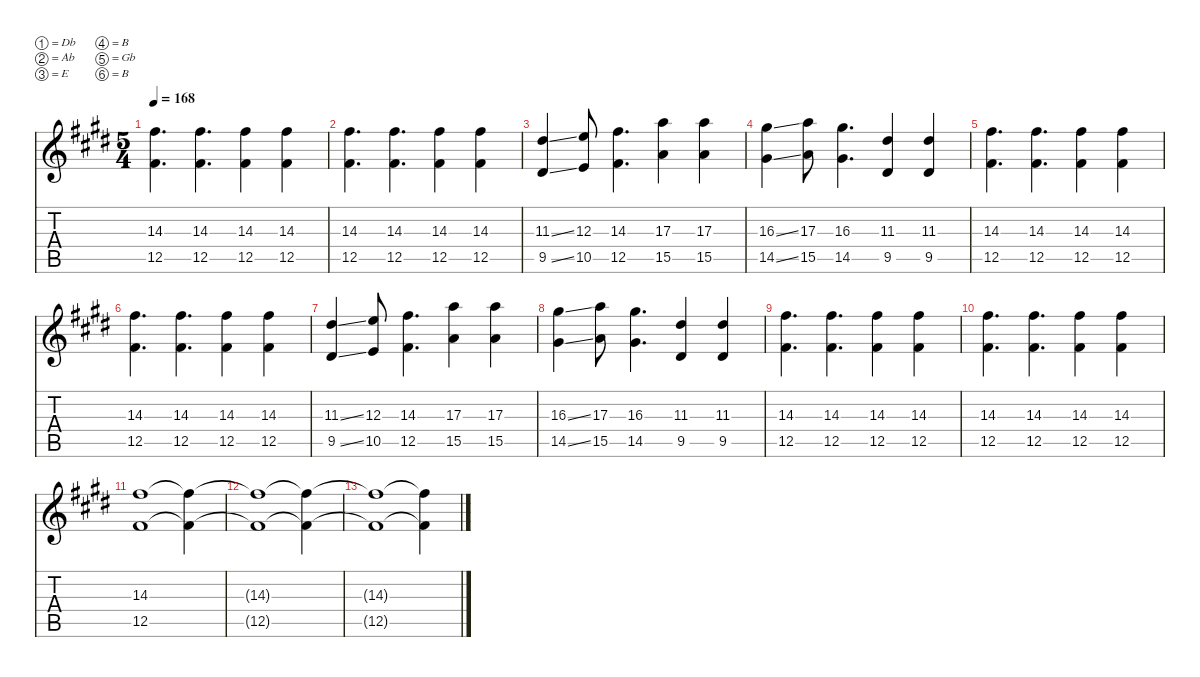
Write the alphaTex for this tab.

\defaultSystemsLayout 4
\hideDynamics
\bracketExtendMode nobrackets
\singleTrackTrackNamePolicy hidden
\multiTrackTrackNamePolicy hidden
\firstSystemTrackNameMode fullname
\firstSystemTrackNameOrientation horizontal
\otherSystemsTrackNameOrientation horizontal
\track ("Guitar 1 - hidden" "s.guit.") {instrument electricguitarjazz}
\staff {score tabs}
\tuning (Db4 Ab3 E3 B2 Gb2 B1)
\ts (5 4)
\tempo 168
\clef g2
\ks c#minor
(14.3{acc #} 12.5{acc #}).4{d dy ppp beam Down} (14.3{acc #} 12.5{acc #}).4{d beam Down} (14.3{acc #} 12.5{acc #}).4{beam Down} (14.3{acc #} 12.5{acc #}).4{beam Down} |
(14.3{acc #} 12.5{acc #}).4{d beam Down} (14.3{acc #} 12.5{acc #}).4{d beam Down} (14.3{acc #} 12.5{acc #}).4{beam Down} (14.3{acc #} 12.5{acc #}).4{beam Down} |
(11.3{ss acc #} 9.5{ss acc #}).4{beam Up} (12.3{acc forcenatural} 10.5{acc forcenatural}).8{beam Up} (14.3{acc #} 12.5{acc #}).4{d beam Down} (17.3{acc forcenatural} 15.5{acc forcenatural}).4{beam Down} (17.3{acc forcenatural} 15.5{acc forcenatural}).4{beam Down} |
(16.3{ss acc #} 14.5{ss acc #}).4{beam Down} (17.3{acc forcenatural} 15.5{acc forcenatural}).8{beam Down} (16.3{acc #} 14.5{acc #}).4{d beam Down} (11.3{acc #} 9.5{acc #}).4{beam Up} (11.3{acc #} 9.5{acc #}).4{beam Up} |
(14.3{acc #} 12.5{acc #}).4{d beam Down} (14.3{acc #} 12.5{acc #}).4{d beam Down} (14.3{acc #} 12.5{acc #}).4{beam Down} (14.3{acc #} 12.5{acc #}).4{beam Down} |
(14.3{acc #} 12.5{acc #}).4{d beam Down} (14.3{acc #} 12.5{acc #}).4{d beam Down} (14.3{acc #} 12.5{acc #}).4{beam Down} (14.3{acc #} 12.5{acc #}).4{beam Down} |
(11.3{ss acc #} 9.5{ss acc #}).4{beam Up} (12.3{acc forcenatural} 10.5{acc forcenatural}).8{beam Up} (14.3{acc #} 12.5{acc #}).4{d beam Down} (17.3{acc forcenatural} 15.5{acc forcenatural}).4{beam Down} (17.3{acc forcenatural} 15.5{acc forcenatural}).4{beam Down} |
(16.3{ss acc #} 14.5{ss acc #}).4{beam Down} (17.3{acc forcenatural} 15.5{acc forcenatural}).8{beam Down} (16.3{acc #} 14.5{acc #}).4{d beam Down} (11.3{acc #} 9.5{acc #}).4{beam Up} (11.3{acc #} 9.5{acc #}).4{beam Up} |
(14.3{acc #} 12.5{acc #}).4{d beam Down} (14.3{acc #} 12.5{acc #}).4{d beam Down} (14.3{acc #} 12.5{acc #}).4{beam Down} (14.3{acc #} 12.5{acc #}).4{beam Down} |
(14.3{acc #} 12.5{acc #}).4{d beam Down} (14.3{acc #} 12.5{acc #}).4{d beam Down} (14.3{acc #} 12.5{acc #}).4{beam Down} (14.3{acc #} 12.5{acc #}).4{beam Down} |
\tempo (60 hide)
(14.3{acc #} 12.5{acc #}).1{beam Down} (14.3{t acc #} 12.5{t acc #}).4{beam Down} |
(14.3{t acc #} 12.5{t acc #}).1{beam Down} (14.3{t acc #} 12.5{t acc #}).4{beam Down} |
(14.3{t acc #} 12.5{t acc #}).1{beam Down} (14.3{t acc #} 12.5{t acc #}).4{beam Down}
